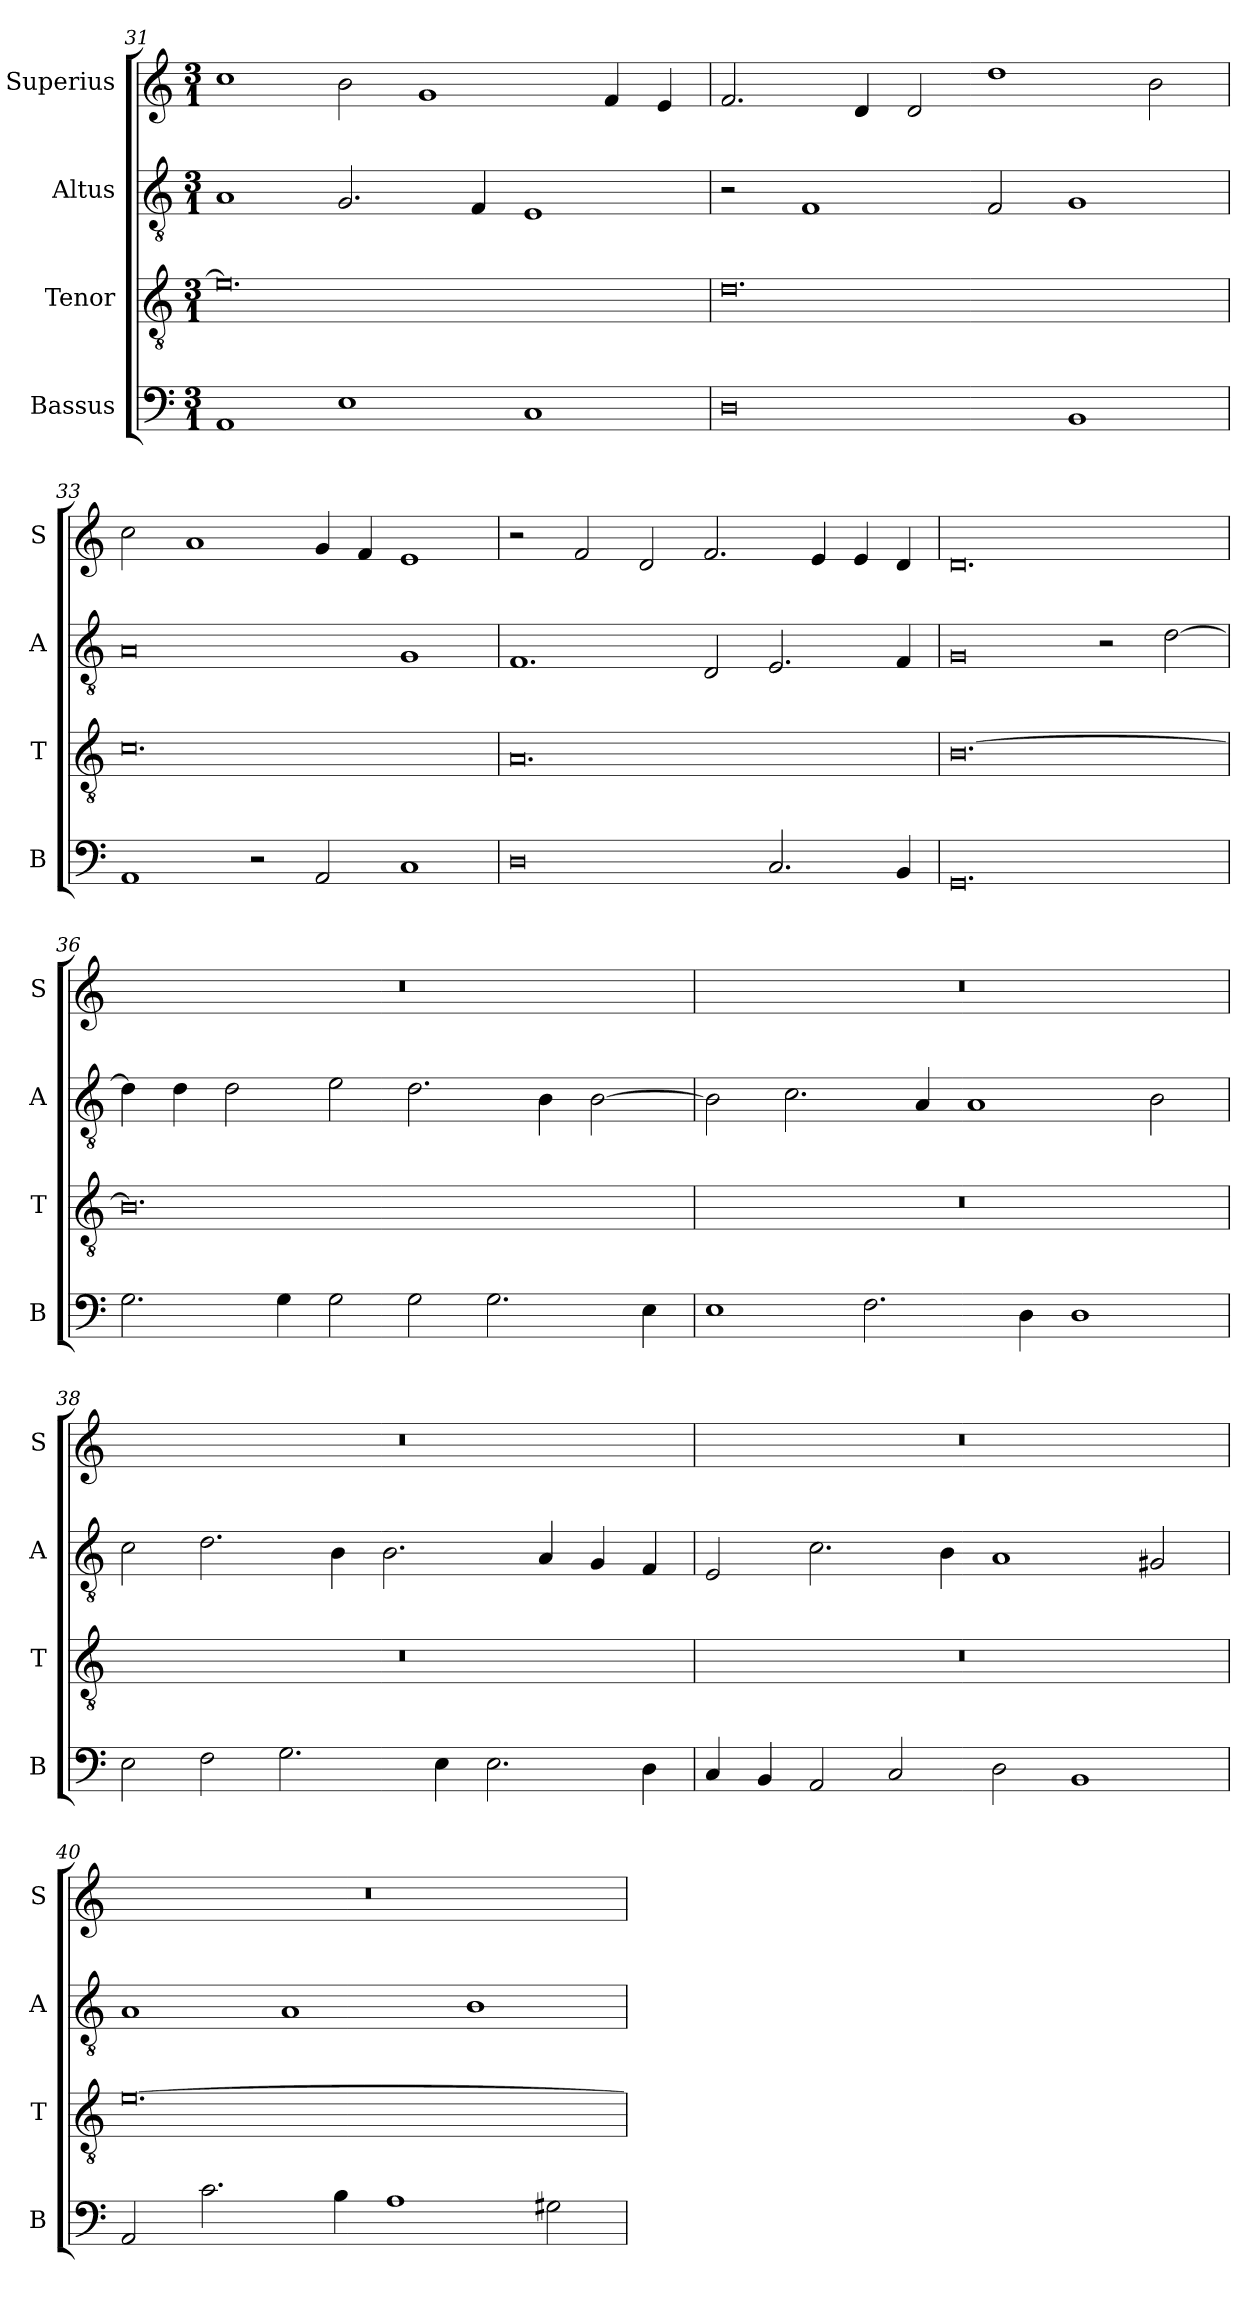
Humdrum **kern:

**kern	**kern	**kern	**kern
*part4	*part3	*part2	*part1
*staff4	*staff3	*staff2	*staff1
*I"Bassus	*I"Tenor	*I"Altus	*I"Superius
*I'B	*I'T	*I'A	*I'S
*clefF4	*clefGv2	*clefGv2	*clefG2
*k[]	*k[]	*k[]	*k[]
*M3/1	*M3/1	*M3/1	*M3/1
=31	=31	=31	=31
1AA	0.e]	1A	1cc
1E	.	2.G/	2b\
.	.	.	1g
.	.	4F/	.
1C	.	1E	.
.	.	.	4f/
.	.	.	4e/
=32	=32	=32	=32
0D	0.d	2r	2.f/
.	.	1F	.
.	.	.	4d/
.	.	.	2d/
.	.	2F/	1dd
1BB	.	1G	.
.	.	.	2b\
=33	=33	=33	=33
1AA	0.c	0A	2cc\
.	.	.	1a
2r	.	.	.
2AA/	.	.	4g/
.	.	.	4f/
1C	.	1G	1e
=34	=34	=34	=34
0D	0.A	1.F	2r
.	.	.	2f/
.	.	.	2d/
.	.	2D/	2.f/
2.C/	.	2.E/	.
.	.	.	4e/
.	.	.	4e/
4BB/	.	4F/	4d/
=35	=35	=35	=35
0.GG	[0.B	0G	0.d
.	.	2r	.
.	.	[2d\	.
=36	=36	=36	=36
2.G\	0.B]	4d\]	0.r
.	.	4d\	.
.	.	2d\	.
4G\	.	.	.
2G\	.	2e\	.
2G\	.	2.d\	.
2.G\	.	.	.
.	.	4B\	.
.	.	[2B\	.
4E\	.	.	.
=37	=37	=37	=37
1E	0.r	2B\]	0.r
.	.	2.c\	.
2.F\	.	.	.
.	.	4A/	.
.	.	1A	.
4D\	.	.	.
1D	.	.	.
.	.	2B\	.
=38	=38	=38	=38
2E\	0.r	2c\	0.r
2F\	.	2.d\	.
2.G\	.	.	.
.	.	4B\	.
.	.	2.B\	.
4E\	.	.	.
2.E\	.	.	.
.	.	4A/	.
.	.	4G/	.
4D\	.	4F/	.
=39	=39	=39	=39
4C/	0.r	2E/	0.r
4BB/	.	.	.
2AA/	.	2.c\	.
2C/	.	.	.
.	.	4B\	.
2D\	.	1A	.
1BB	.	.	.
.	.	2G#X/	.
=40	=40	=40	=40
2AA/	[0.e	1A	0.r
2.c\	.	.	.
.	.	1A	.
4B\	.	.	.
1A	.	.	.
.	.	1B	.
2G#X\	.	.	.
=	=	=	=
*-	*-	*-	*-
